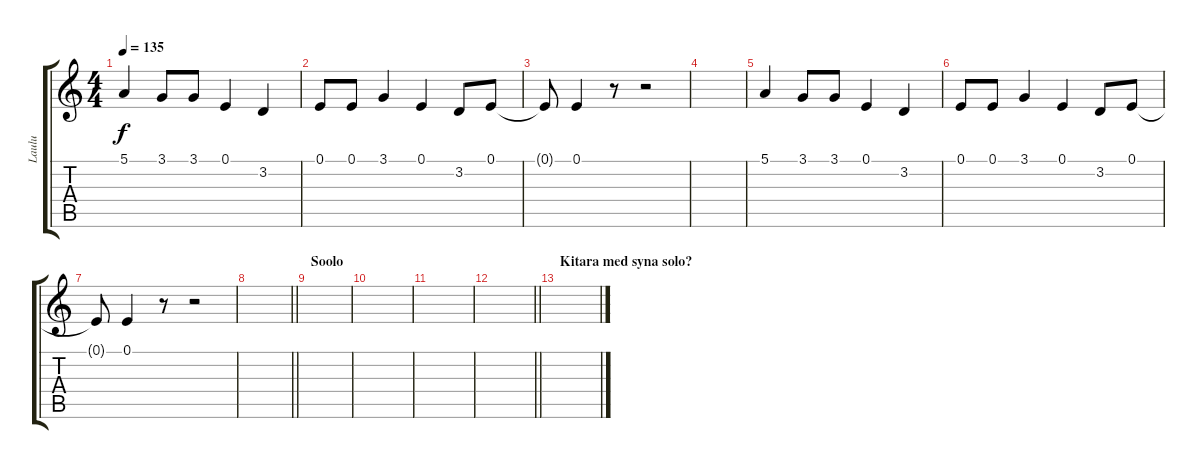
\track ("Laulu" "Laulu") {instrument violin}
\staff {score tabs}
\tuning (E4 B3 G3 D3 A2 E2) {hide}
\ts (4 4)
\tempo 135
\clef g2
\ks c
5.1.4{dy f} 3.1.8 3.1.8 0.1.4 3.2.4 |
0.1.8 0.1.8 3.1.4 0.1.4 3.2.8 0.1.8 |
0.1{t}.8 0.1.4 r.8 r.2 |
|
5.1.4 3.1.8 3.1.8 0.1.4 3.2.4 |
0.1.8 0.1.8 3.1.4 0.1.4 3.2.8 0.1.8 |
0.1{t}.8 0.1.4 r.8 r.2 |
\barLineRight lightlight
|
\section ("" "Soolo")
|
|
|
\barLineRight lightlight
|
\section ("" "Kitara med syna solo?")
